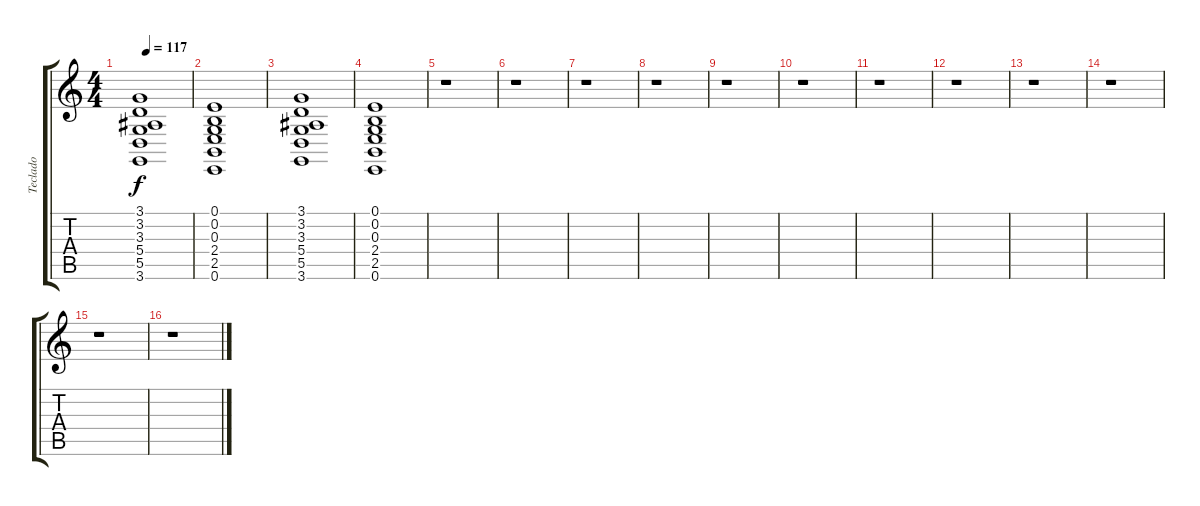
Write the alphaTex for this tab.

\track ("Teclado" "Teclado") {instrument stringensemble2}
\staff {score tabs}
\tuning (E4 B3 G3 D3 A2 E2) {hide}
\ts (4 4)
\tempo 117
\clef g2
\ks c
(3.1 3.2 3.3 5.4 5.5 3.6).1{dy f} |
(0.1 0.2 0.3 2.4 2.5 0.6).1 |
(3.1 3.2 3.3 5.4 5.5 3.6).1 |
(0.1 0.2 0.3 2.4 2.5 0.6).1 |
r.1 |
r.1 |
r.1 |
r.1 |
r.1 |
r.1 |
r.1 |
r.1 |
r.1 |
r.1 |
r.1 |
r.1
